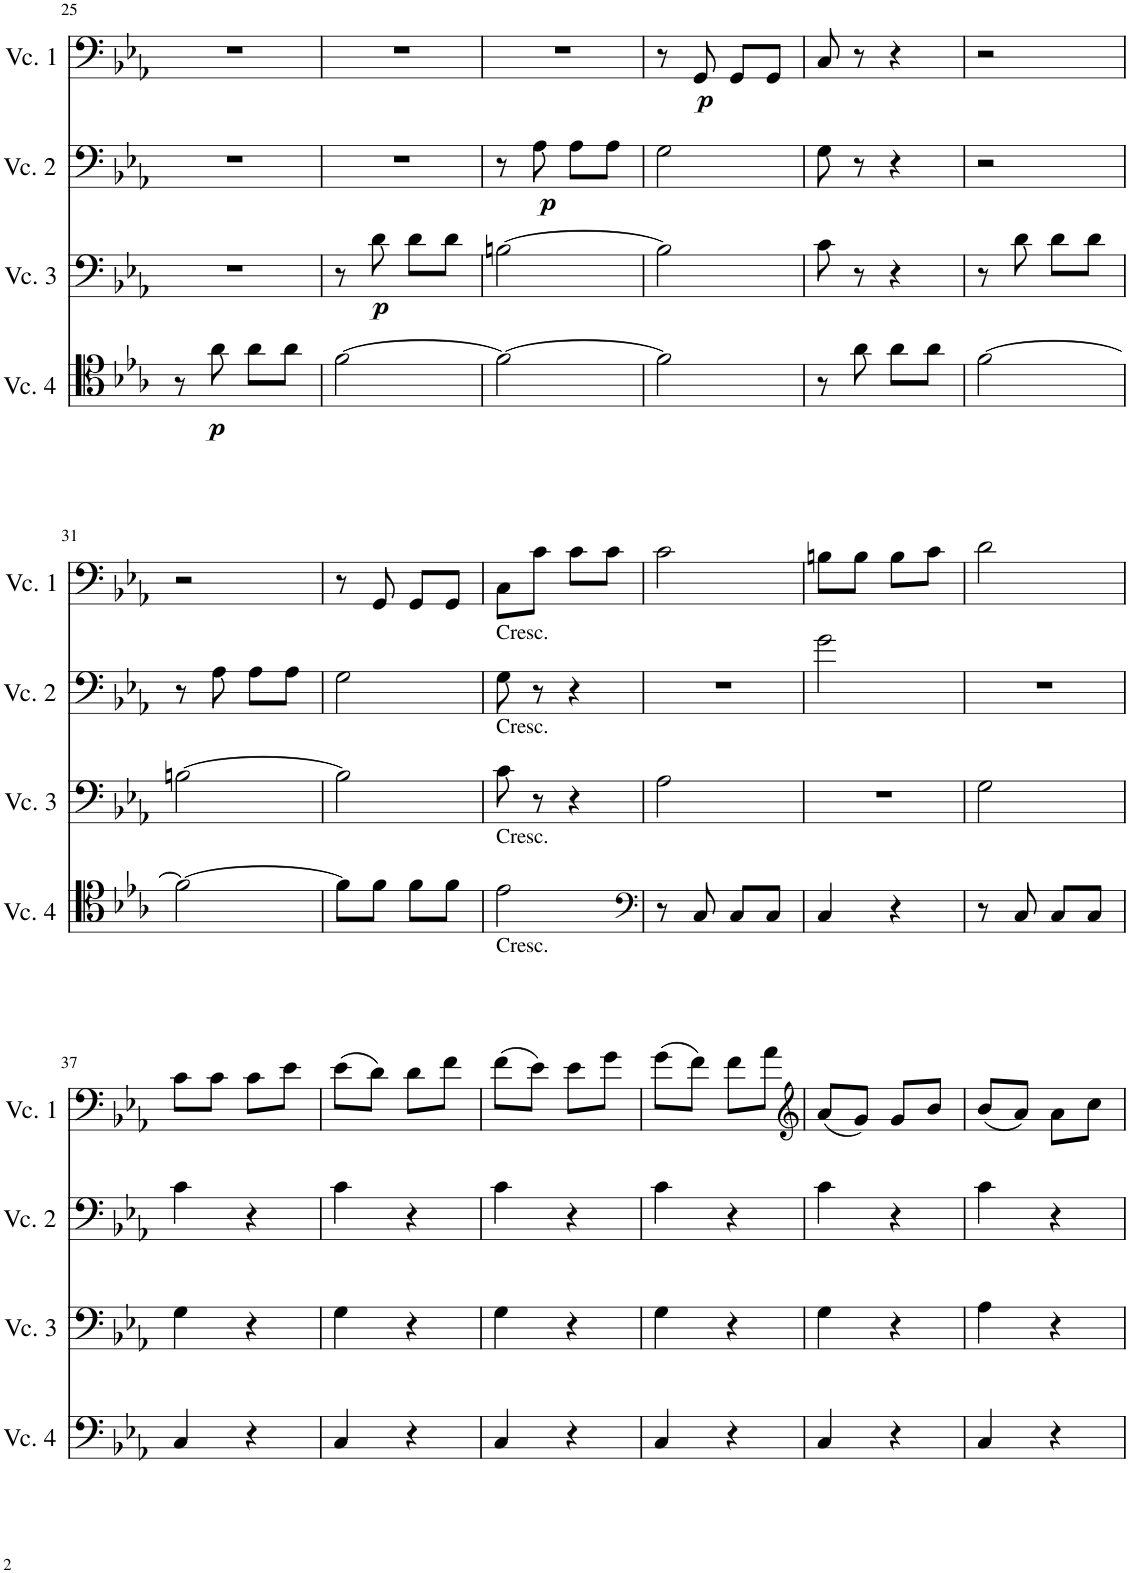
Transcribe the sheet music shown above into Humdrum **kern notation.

**kern	**dynam	**kern	**dynam	**kern	**dynam	**kern	**dynam
*part4	*part4	*part3	*part3	*part2	*part2	*part1	*part1
*staff4	*staff4	*staff3	*staff3	*staff2	*staff2	*staff1	*staff1
*I"Cello 4	*	*I"Cello 3	*	*I"Cello 2	*	*I"Cello 1	*
!!LO:PB:g=z
*clefC4	*	*clefF4	*	*clefF4	*	*clefF4	*
*k[b-e-a-]	*	*k[b-e-a-]	*	*k[b-e-a-]	*	*k[b-e-a-]	*
*M2/4	*	*M2/4	*	*M2/4	*	*M2/4	*
=25	=25	=25	=25	=25	=25	=25	=25
8r	.	2r	.	2r	.	2r	.
!	!LO:DY:b	!	!	!	!	!	!
8a-\	p	.	.	.	.	.	.
8a-\L	.	.	.	.	.	.	.
8a-\J	.	.	.	.	.	.	.
=26	=26	=26	=26	=26	=26	=26	=26
[2f\	.	8r	.	2r	.	2r	.
!	!	!	!LO:DY:b	!	!	!	!
.	.	8d\	p	.	.	.	.
.	.	8d\L	.	.	.	.	.
.	.	8d\J	.	.	.	.	.
=27	=27	=27	=27	=27	=27	=27	=27
2f\_	.	[2Bn\	.	8r	.	2r	.
!	!	!	!	!	!LO:DY:b	!	!
.	.	.	.	8A-\	p	.	.
.	.	.	.	8A-\L	.	.	.
.	.	.	.	8A-\J	.	.	.
=28	=28	=28	=28	=28	=28	=28	=28
2f\]	.	2B\]	.	2G\	.	8r	.
!	!	!	!	!	!	!	!LO:DY:b
.	.	.	.	.	.	8GG/	p
.	.	.	.	.	.	8GG/L	.
.	.	.	.	.	.	8GG/J	.
=29	=29	=29	=29	=29	=29	=29	=29
8r	.	8c\	.	8G\	.	8C/	.
8a-\	.	8r	.	8r	.	8r	.
8a-\L	.	4r	.	4r	.	4r	.
8a-\J	.	.	.	.	.	.	.
=30	=30	=30	=30	=30	=30	=30	=30
[2f\	.	8r	.	2r	.	2r	.
.	.	8d\	.	.	.	.	.
.	.	8d\L	.	.	.	.	.
.	.	8d\J	.	.	.	.	.
!!LO:LB:g=z
=31	=31	=31	=31	=31	=31	=31	=31
2f\_	.	[2Bn\	.	8r	.	2r	.
.	.	.	.	8A-\	.	.	.
.	.	.	.	8A-\L	.	.	.
.	.	.	.	8A-\J	.	.	.
=32	=32	=32	=32	=32	=32	=32	=32
8f\L]	.	2B\]	.	2G\	.	8r	.
8f\J	.	.	.	.	.	8GG/	.
8f\L	.	.	.	.	.	8GG/L	.
8f\J	.	.	.	.	.	8GG/J	.
=33	=33	=33	=33	=33	=33	=33	=33
!	!	!	!	!	!	!LO:TX:b:t=Cresc.	!
!	!	!	!	!LO:TX:b:t=Cresc.	!	!	!
!	!	!LO:TX:b:t=Cresc.	!	!	!	!	!
!LO:TX:b:t=Cresc.	!	!	!	!	!	!	!
2e-\	.	8c\	.	8G\	.	8C\L	.
.	.	8r	.	8r	.	8c\J	.
.	.	4r	.	4r	.	8c\L	.
.	.	.	.	.	.	8c\J	.
=34	=34	=34	=34	=34	=34	=34	=34
*clefF4	*	*	*	*	*	*	*
8r	.	2A-\	.	2r	.	2c\	.
8C/	.	.	.	.	.	.	.
8C/L	.	.	.	.	.	.	.
8C/J	.	.	.	.	.	.	.
=35	=35	=35	=35	=35	=35	=35	=35
4C/	.	2r	.	2g\	.	8Bn\L	.
.	.	.	.	.	.	8B\J	.
4r	.	.	.	.	.	8B\L	.
.	.	.	.	.	.	8c\J	.
=36	=36	=36	=36	=36	=36	=36	=36
8r	.	2G\	.	2r	.	2d\	.
8C/	.	.	.	.	.	.	.
8C/L	.	.	.	.	.	.	.
8C/J	.	.	.	.	.	.	.
!!LO:LB:g=z
=37	=37	=37	=37	=37	=37	=37	=37
4C/	.	4G\	.	4c\	.	8c\L	.
.	.	.	.	.	.	8c\J	.
4r	.	4r	.	4r	.	8c\L	.
.	.	.	.	.	.	8e-\J	.
=38	=38	=38	=38	=38	=38	=38	=38
4C/	.	4G\	.	4c\	.	(8e-\L	.
.	.	.	.	.	.	8d\J)	.
4r	.	4r	.	4r	.	8d\L	.
.	.	.	.	.	.	8f\J	.
=39	=39	=39	=39	=39	=39	=39	=39
4C/	.	4G\	.	4c\	.	(8f\L	.
.	.	.	.	.	.	8e-\J)	.
4r	.	4r	.	4r	.	8e-\L	.
.	.	.	.	.	.	8g\J	.
=40	=40	=40	=40	=40	=40	=40	=40
4C/	.	4G\	.	4c\	.	(8g\L	.
.	.	.	.	.	.	8f\J)	.
4r	.	4r	.	4r	.	8f\L	.
.	.	.	.	.	.	8a-\J	.
=41	=41	=41	=41	=41	=41	=41	=41
*	*	*	*	*	*	*clefG2	*
4C/	.	4G\	.	4c\	.	(8a-/L	.
.	.	.	.	.	.	8g/J)	.
4r	.	4r	.	4r	.	8g/L	.
.	.	.	.	.	.	8b-/J	.
=42	=42	=42	=42	=42	=42	=42	=42
4C/	.	4A-\	.	4c\	.	(8b-/L	.
.	.	.	.	.	.	8a-/J)	.
4r	.	4r	.	4r	.	8a-\L	.
.	.	.	.	.	.	8cc\J	.
=	=	=	=	=	=	=	=
*-	*-	*-	*-	*-	*-	*-	*-
